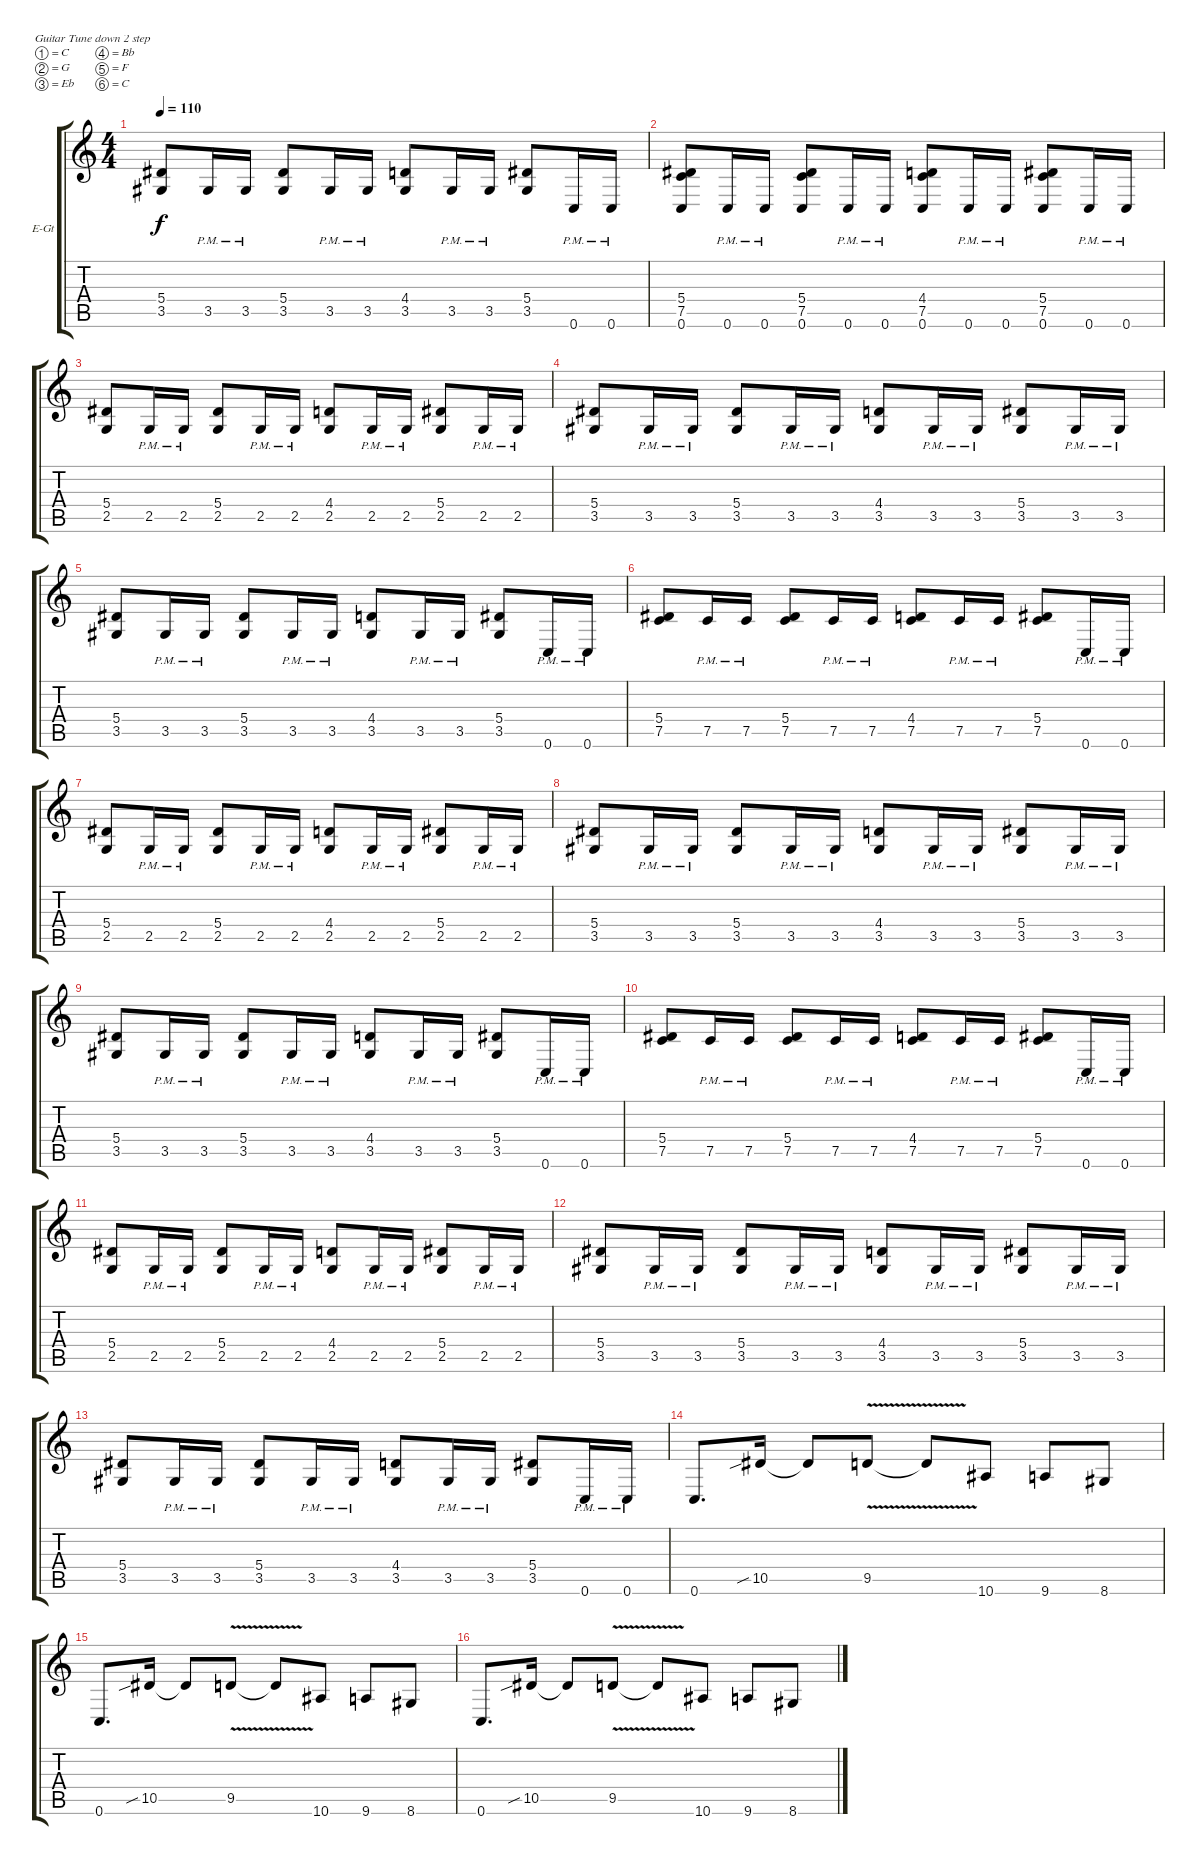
\defaultSystemsLayout 4
\bracketExtendMode groupsimilarinstruments
\firstSystemTrackNameOrientation horizontal
\otherSystemsTrackNameOrientation horizontal
\track ("Electric Guitar 1" "E-Gt") {instrument distortionguitar}
\staff {score tabs}
\tuning (C4 G3 Eb3 Bb2 F2 C2)
\ts (4 4)
\tempo 110
\clef g2
\ks c
(3.5 5.4).8{dy f} 3.5{pm}.16 3.5{pm}.16 (3.5 5.4).8 3.5{pm}.16 3.5{pm}.16 (3.5 4.4).8 3.5{pm}.16 3.5{pm}.16 (3.5 5.4).8 0.6{pm}.16 0.6{pm}.16 |
(0.6 7.5 5.4).8 0.6{pm}.16 0.6{pm}.16 (0.6 7.5 5.4).8 0.6{pm}.16 0.6{pm}.16 (0.6 7.5 4.4).8 0.6{pm}.16 0.6{pm}.16 (0.6 7.5 5.4).8 0.6{pm}.16 0.6{pm}.16 |
(2.5 5.4).8 2.5{pm}.16 2.5{pm}.16 (2.5 5.4).8 2.5{pm}.16 2.5{pm}.16 (2.5 4.4).8 2.5{pm}.16 2.5{pm}.16 (2.5 5.4).8 2.5{pm}.16 2.5{pm}.16 |
(3.5 5.4).8 3.5{pm}.16 3.5{pm}.16 (3.5 5.4).8 3.5{pm}.16 3.5{pm}.16 (3.5 4.4).8 3.5{pm}.16 3.5{pm}.16 (3.5 5.4).8 3.5{pm}.16 3.5{pm}.16 |
(3.5 5.4).8 3.5{pm}.16 3.5{pm}.16 (3.5 5.4).8 3.5{pm}.16 3.5{pm}.16 (3.5 4.4).8 3.5{pm}.16 3.5{pm}.16 (3.5 5.4).8 0.6{pm}.16 0.6{pm}.16 |
(7.5 5.4).8 7.5{pm}.16 7.5{pm}.16 (7.5 5.4).8 7.5{pm}.16 7.5{pm}.16 (7.5 4.4).8 7.5{pm}.16 7.5{pm}.16 (7.5 5.4).8 0.6{pm}.16 0.6{pm}.16 |
(2.5 5.4).8 2.5{pm}.16 2.5{pm}.16 (2.5 5.4).8 2.5{pm}.16 2.5{pm}.16 (2.5 4.4).8 2.5{pm}.16 2.5{pm}.16 (2.5 5.4).8 2.5{pm}.16 2.5{pm}.16 |
(3.5 5.4).8 3.5{pm}.16 3.5{pm}.16 (3.5 5.4).8 3.5{pm}.16 3.5{pm}.16 (3.5 4.4).8 3.5{pm}.16 3.5{pm}.16 (3.5 5.4).8 3.5{pm}.16 3.5{pm}.16 |
(3.5 5.4).8 3.5{pm}.16 3.5{pm}.16 (3.5 5.4).8 3.5{pm}.16 3.5{pm}.16 (3.5 4.4).8 3.5{pm}.16 3.5{pm}.16 (3.5 5.4).8 0.6{pm}.16 0.6{pm}.16 |
(7.5 5.4).8 7.5{pm}.16 7.5{pm}.16 (7.5 5.4).8 7.5{pm}.16 7.5{pm}.16 (7.5 4.4).8 7.5{pm}.16 7.5{pm}.16 (7.5 5.4).8 0.6{pm}.16 0.6{pm}.16 |
(2.5 5.4).8 2.5{pm}.16 2.5{pm}.16 (2.5 5.4).8 2.5{pm}.16 2.5{pm}.16 (2.5 4.4).8 2.5{pm}.16 2.5{pm}.16 (2.5 5.4).8 2.5{pm}.16 2.5{pm}.16 |
(3.5 5.4).8 3.5{pm}.16 3.5{pm}.16 (3.5 5.4).8 3.5{pm}.16 3.5{pm}.16 (3.5 4.4).8 3.5{pm}.16 3.5{pm}.16 (3.5 5.4).8 3.5{pm}.16 3.5{pm}.16 |
(3.5 5.4).8 3.5{pm}.16 3.5{pm}.16 (3.5 5.4).8 3.5{pm}.16 3.5{pm}.16 (3.5 4.4).8 3.5{pm}.16 3.5{pm}.16 (3.5 5.4).8 0.6{pm}.16 0.6{pm}.16 |
0.6.8{d} 10.5{sib}.16 10.5{t}.8 9.5{v}.8 9.5{t}.8 10.6.8 9.6.8 8.6.8 |
0.6.8{d} 10.5{sib}.16 10.5{t}.8 9.5{v}.8 9.5{t}.8 10.6.8 9.6.8 8.6.8 |
0.6.8{d} 10.5{sib}.16 10.5{t}.8 9.5{v}.8 9.5{t}.8 10.6.8 9.6.8 8.6.8
